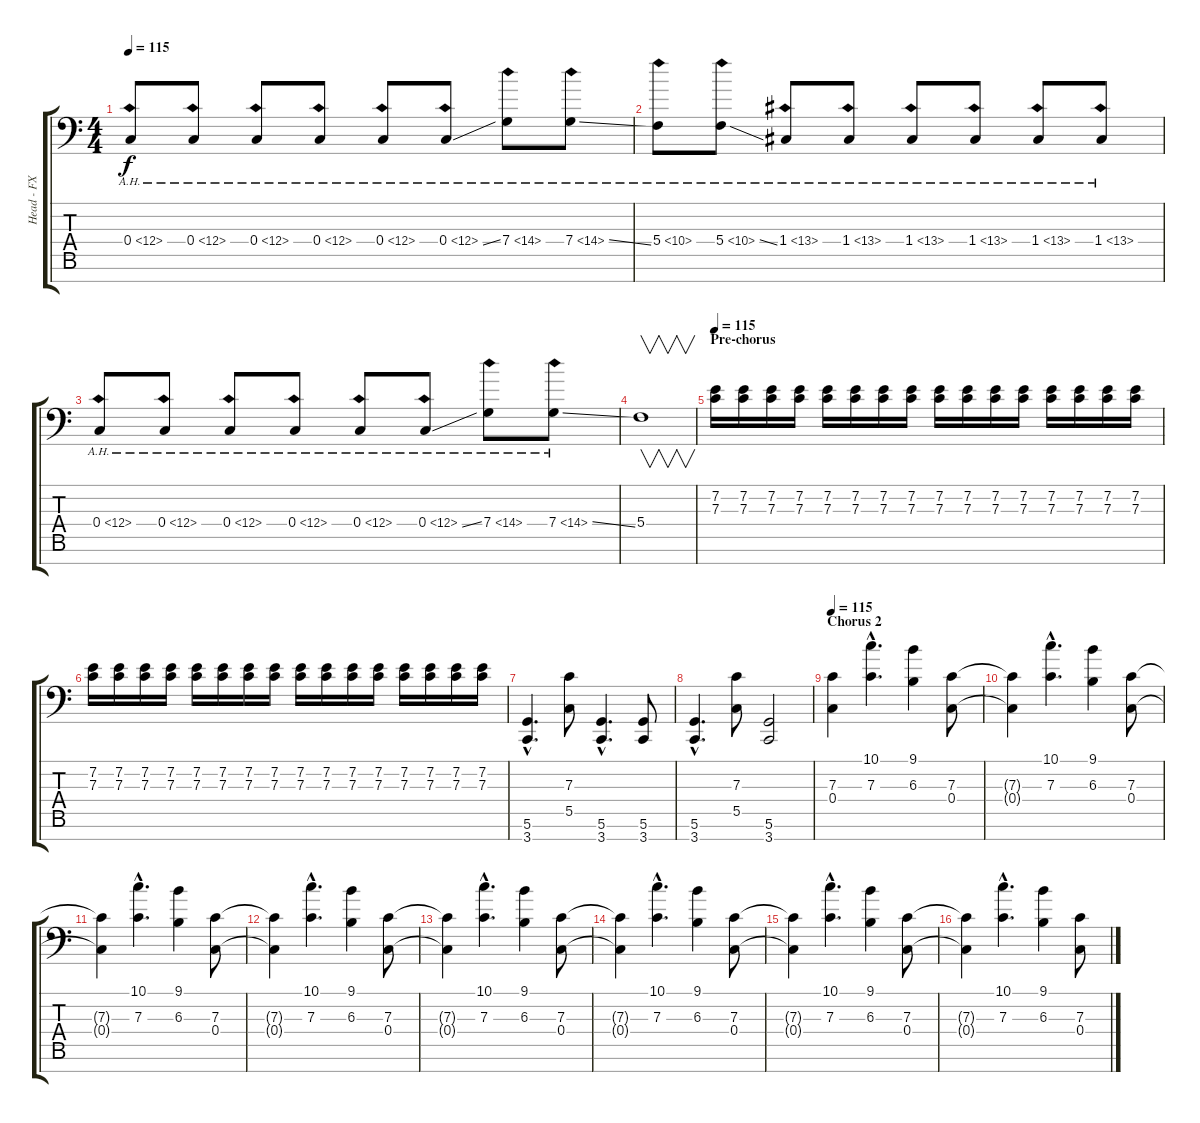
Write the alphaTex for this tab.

\track ("Head - FX" "Head - FX") {instrument lead2sawtooth}
\staff {score tabs}
\tuning (D4 A3 F3 C3 G2 D2 A1) {hide}
\ts (4 4)
\tempo 115
\clef f4
\ks c
0.4{ah 12}.8{dy f balance 8} 0.4{ah 12}.8{balance 16} 0.4{ah 12}.8 0.4{ah 12}.8 0.4{ah 12}.8 0.4{ah 12 ss}.8 7.4{ah 7}.8{balance 16} 7.4{ah 7 ss}.8{balance 8} |
5.4{ah 5}.8 5.4{ah 5 ss}.8 1.4{ah 12}.8{balance 0} 1.4{ah 12}.8 1.4{ah 12}.8 1.4{ah 12}.8{balance 8} 1.4{ah 12}.8 1.4{ah 12}.8 |
0.4{ah 12}.8{balance 8} 0.4{ah 12}.8{balance 16} 0.4{ah 12}.8 0.4{ah 12}.8 0.4{ah 12}.8 0.4{ah 12 ss}.8 7.4{ah 7}.8{balance 16} 7.4{ah 7 ss}.8{balance 8} |
5.4.1{v volume 12 balance 8} |
\section ("" "Pre-chorus")
\tempo 115
(7.2 7.3).16{volume 4} (7.2 7.3).16 (7.2 7.3).16 (7.2 7.3).16 (7.2 7.3).16 (7.2 7.3).16 (7.2 7.3).16 (7.2 7.3).16 (7.2 7.3).16 (7.2 7.3).16 (7.2 7.3).16 (7.2 7.3).16 (7.2 7.3).16 (7.2 7.3).16 (7.2 7.3).16 (7.2 7.3).16 |
(7.2 7.3).16 (7.2 7.3).16 (7.2 7.3).16 (7.2 7.3).16 (7.2 7.3).16 (7.2 7.3).16 (7.2 7.3).16 (7.2 7.3).16 (7.2 7.3).16 (7.2 7.3).16 (7.2 7.3).16 (7.2 7.3).16 (7.2 7.3).16 (7.2 7.3).16 (7.2 7.3).16 (7.2 7.3).16 |
(5.6{hac} 3.7{hac}).4{d volume 14 balance 3 instrument lead2sawtooth} (7.3 5.5).8 (5.6{hac} 3.7{hac}).4{d} (5.6 3.7).8 |
(5.6{hac} 3.7{hac}).4{d} (7.3 5.5).8 (5.6 3.7).2 |
\section ("" "Chorus 2")
\tempo 115
(7.3 0.4).4{volume 10 balance 8 instrument lead2sawtooth} (10.1{hac} 7.3{hac}).4{d} (9.1 6.3).4 (7.3 0.4).8 |
(7.3{t} 0.4{t}).4 (10.1{hac} 7.3{hac}).4{d} (9.1 6.3).4 (7.3 0.4).8 |
(7.3{t} 0.4{t}).4 (10.1{hac} 7.3{hac}).4{d} (9.1 6.3).4 (7.3 0.4).8 |
(7.3{t} 0.4{t}).4 (10.1{hac} 7.3{hac}).4{d} (9.1 6.3).4 (7.3 0.4).8 |
(7.3{t} 0.4{t}).4 (10.1{hac} 7.3{hac}).4{d} (9.1 6.3).4 (7.3 0.4).8 |
(7.3{t} 0.4{t}).4 (10.1{hac} 7.3{hac}).4{d} (9.1 6.3).4 (7.3 0.4).8 |
(7.3{t} 0.4{t}).4 (10.1{hac} 7.3{hac}).4{d} (9.1 6.3).4 (7.3 0.4).8 |
(7.3{t} 0.4{t}).4 (10.1{hac} 7.3{hac}).4{d} (9.1 6.3).4 (7.3 0.4).8
